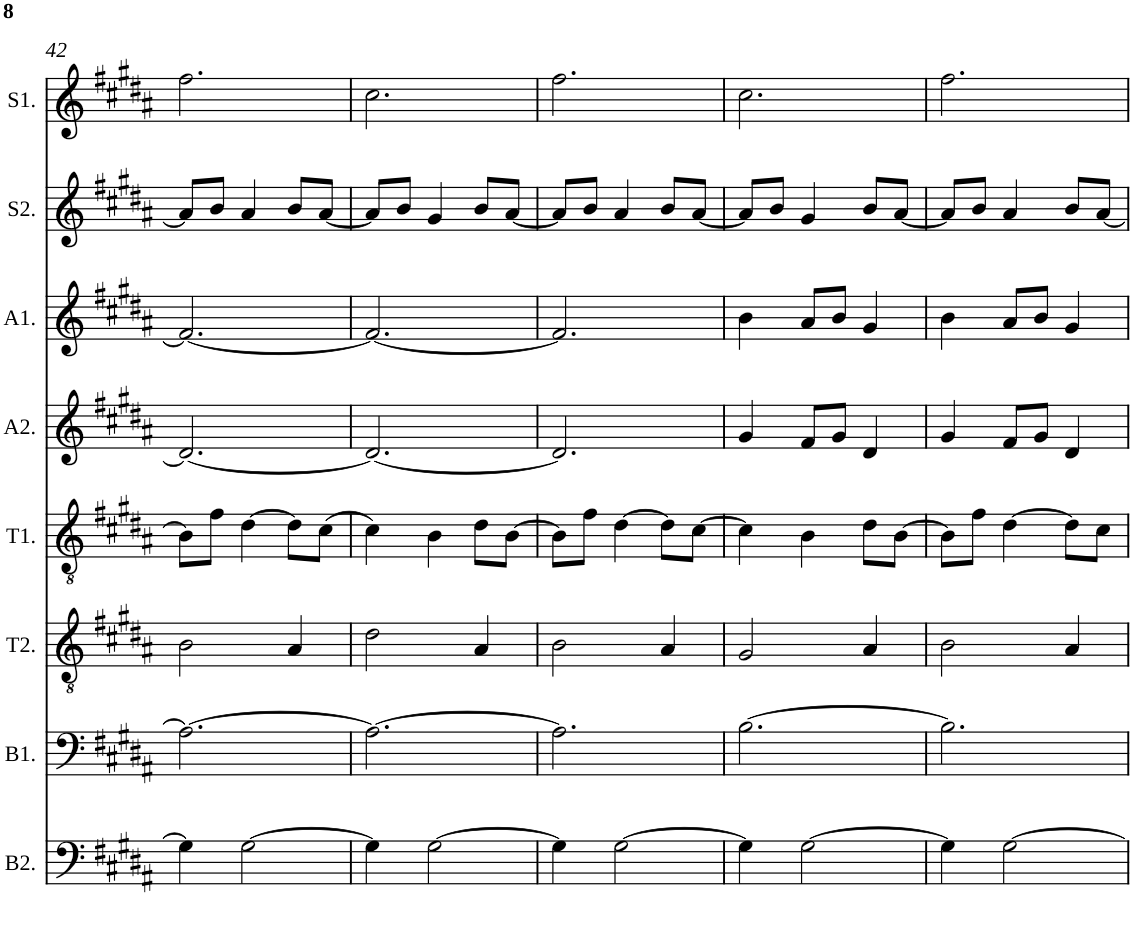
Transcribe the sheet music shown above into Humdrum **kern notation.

**kern	**kern	**kern	**kern	**kern	**kern	**kern	**kern
*part8	*part7	*part6	*part5	*part4	*part3	*part2	*part1
*staff8	*staff7	*staff6	*staff5	*staff4	*staff3	*staff2	*staff1
*I"Bass 2	*I"Bass 1	*I"Tenor 2	*I"Tenor 1	*I"Alto 2	*I"Alto 1	*I"Soprano 2	*I"Soprano 1
*I'B2.	*I'B1.	*I'T2.	*I'T1.	*I'A2.	*I'A1.	*I'S2.	*I'S1.
!!LO:PB:g=z
*clefF4	*clefF4	*clefGv2	*clefGv2	*clefG2	*clefG2	*clefG2	*clefG2
*k[f#c#g#d#a#]	*k[f#c#g#d#a#]	*k[f#c#g#d#a#]	*k[f#c#g#d#a#]	*k[f#c#g#d#a#]	*k[f#c#g#d#a#]	*k[f#c#g#d#a#]	*k[f#c#g#d#a#]
*g#:	*g#:	*g#:	*g#:	*g#:	*g#:	*g#:	*g#:
*M3/4	*M3/4	*M3/4	*M3/4	*M3/4	*M3/4	*M3/4	*M3/4
=42	=42	=42	=42	=42	=42	=42	=42
4G#\]	2.A#\_	2B\	8B\L]	2.d#/_	2.f#/_	8a#/L]	2.ff#\
.	.	.	8f#\J	.	.	8b/J	.
[2G#\	.	.	[4d#\	.	.	4a#/	.
.	.	4A#/	8d#\L]	.	.	8b/L	.
.	.	.	(>8c#\J	.	.	[8a#/J	.
=43	=43	=43	=43	=43	=43	=43	=43
4G#\]	2.A#\_	2d#\	4c#\)	2.d#/_	2.f#/_	8a#/L]	2.cc#\
.	.	.	.	.	.	8b/J	.
[2G#\	.	.	4B\	.	.	4g#/	.
.	.	4A#/	8d#\L	.	.	8b/L	.
.	.	.	[8B\J	.	.	[8a#/J	.
=44	=44	=44	=44	=44	=44	=44	=44
4G#\]	2.A#\]	2B\	8B\L]	2.d#/]	2.f#/]	8a#/L]	2.ff#\
.	.	.	8f#\J	.	.	8b/J	.
[2G#\	.	.	[4d#\	.	.	4a#/	.
.	.	4A#/	8d#\L]	.	.	8b/L	.
.	.	.	[8c#\J	.	.	[8a#/J	.
=45	=45	=45	=45	=45	=45	=45	=45
4G#\]	[2.B\	2G#/	4c#\]	4g#/	4b\	8a#/L]	2.cc#\
.	.	.	.	.	.	8b/J	.
[2G#\	.	.	4B\	8f#/L	8a#/L	4g#/	.
.	.	.	.	8g#/J	8b/J	.	.
.	.	4A#/	8d#\L	4d#/	4g#/	8b/L	.
.	.	.	[8B\J	.	.	[8a#/J	.
=46	=46	=46	=46	=46	=46	=46	=46
4G#\]	2.B\]	2B\	8B\L]	4g#/	4b\	8a#/L]	2.ff#\
.	.	.	8f#\J	.	.	8b/J	.
[2G#\	.	.	[4d#\	8f#/L	8a#/L	4a#/	.
.	.	.	.	8g#/J	8b/J	.	.
.	.	4A#/	8d#\L]	4d#/	4g#/	8b/L	.
.	.	.	8c#\J	.	.	[8a#/J	.
=	=	=	=	=	=	=	=
*-	*-	*-	*-	*-	*-	*-	*-
